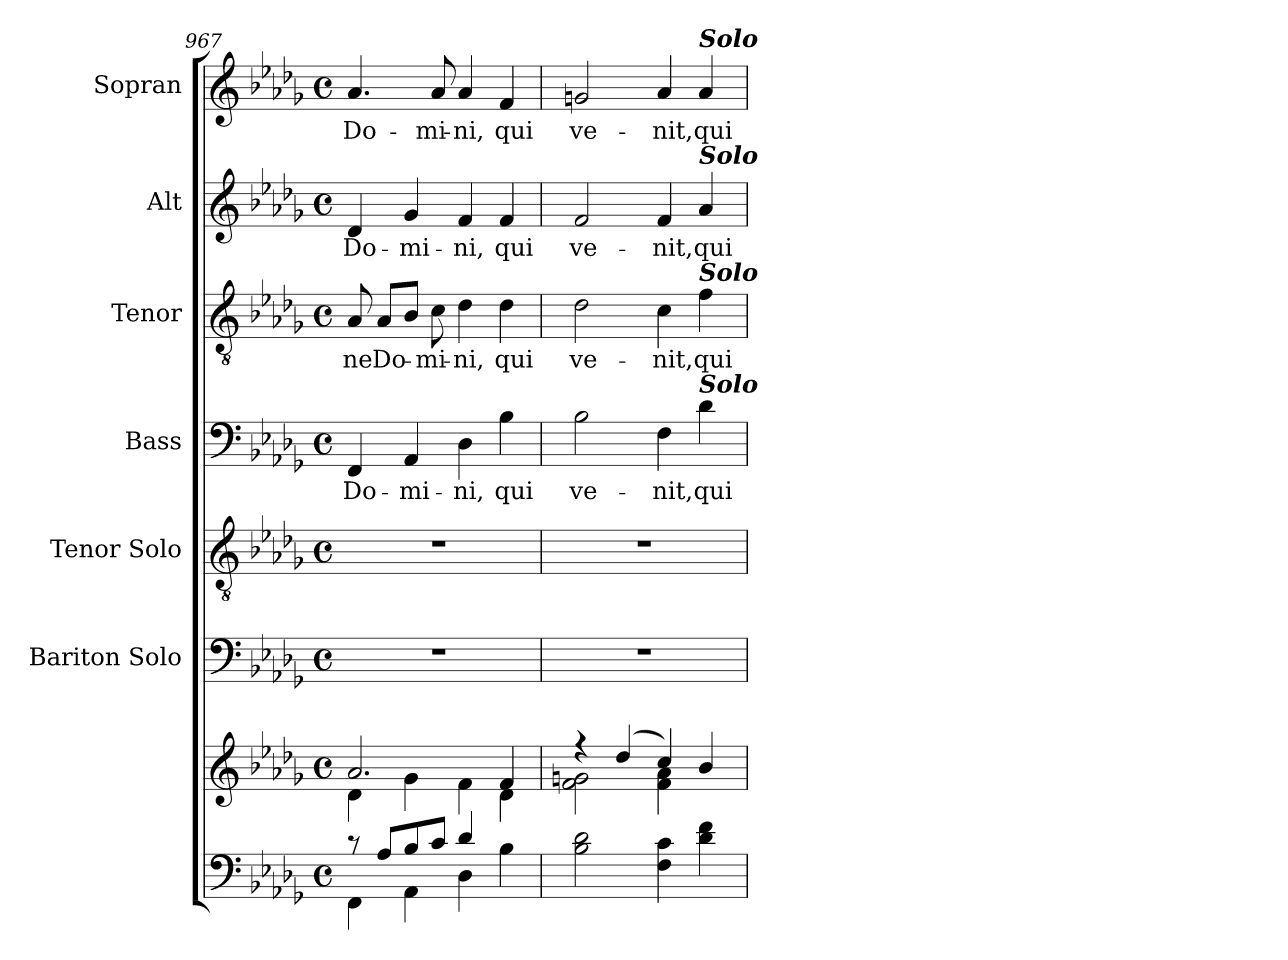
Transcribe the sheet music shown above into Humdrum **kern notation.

**kern	**kern	**kern	**kern	**kern	**text	**kern	**text	**kern	**text	**kern	**text
*part7	*part7	*part6	*part5	*part4	*part4	*part3	*part3	*part2	*part2	*part1	*part1
*staff8	*staff7	*staff6	*staff5	*staff4	*staff4	*staff3	*staff3	*staff2	*staff2	*staff1	*staff1
*	*	*I"Bariton Solo	*I"Tenor Solo	*I"Bass	*	*I"Tenor	*	*I"Alt	*	*I"Sopran	*
*	*	*	*	*I'B.	*	*I'T.	*	*I'A.	*	*I'S.	*
*clefF4	*clefG2	*clefF4	*clefGv2	*clefF4	*	*clefGv2	*	*clefG2	*	*clefG2	*
*k[b-e-a-d-g-]	*k[b-e-a-d-g-]	*k[b-e-a-d-g-]	*k[b-e-a-d-g-]	*k[b-e-a-d-g-]	*	*k[b-e-a-d-g-]	*	*k[b-e-a-d-g-]	*	*k[b-e-a-d-g-]	*
*D-:	*D-:	*D-:	*D-:	*D-:	*	*D-:	*	*D-:	*	*D-:	*
*M4/4	*M4/4	*M4/4	*M4/4	*M4/4	*	*M4/4	*	*M4/4	*	*M4/4	*
*met(c)	*met(c)	*met(c)	*met(c)	*met(c)	*	*met(c)	*	*met(c)	*	*met(c)	*
=967	=967	=967	=967	=967	=967	=967	=967	=967	=967	=967	=967
*^	*^	*	*	*	*	*	*	*	*	*	*
!	!	!	!	!	!	!	!LO:LY:b	!	!LO:LY:b	!	!LO:LY:b	!	!LO:LY:b
8rB	4FF\	2.a-/	4d-\	1r	1r	4FF/	Do-	8A-/	-ne	4d-/	Do-	4.a-/	Do-
!	!	!	!	!	!	!	!	!	!LO:LY:b	!	!	!	!
8A-/L	.	.	.	.	.	.	.	8A-/L	Do-	.	.	.	.
!	!	!	!	!	!	!	!LO:LY:b	!	!	!	!LO:LY:b	!	!
8B-/	4AA-\	.	4g-\	.	.	4AA-/	-mi-	8B-/J	.	4g-/	-mi-	.	.
!	!	!	!	!	!	!	!	!	!LO:LY:b	!	!	!	!LO:LY:b
8c/J	.	.	.	.	.	.	.	8c\	-mi-	.	.	8a-/	-mi-
!	!	!	!	!	!	!	!LO:LY:b	!	!LO:LY:b	!	!LO:LY:b	!	!LO:LY:b
4d-/	4D-\	.	4f\	.	.	4D-\	-ni,	4d-\	-ni,	4f/	-ni,	4a-/	-ni,
!	!	!	!	!	!	!	!LO:LY:b	!	!LO:LY:b	!	!LO:LY:b	!	!LO:LY:b
4ryy	4B-\	4f/	4d-\	.	.	4B-\	qui	4d-\	qui	4f/	qui	4f/	qui
=968	=968	=968	=968	=968	=968	=968	=968	=968	=968	=968	=968	=968	=968
!	!	!	!	!	!	!	!LO:LY:b	!	!LO:LY:b	!	!LO:LY:b	!	!LO:LY:b
*v	*v	*	*	*	*	*	*	*	*	*	*	*	*
2B-\ 2d-\	4ree	2f\ 2gn\	1r	1r	2B-\	ve-	2d-\	ve-	2f/	ve-	2gn/	ve-
.	(4dd-/	.	.	.	.	.	.	.	.	.	.	.
!	!	!	!	!	!	!LO:LY:b	!	!LO:LY:b	!	!LO:LY:b	!	!LO:LY:b
4F\ 4c\	4cc/)	4f\ 4a-\	.	.	4F\	-nit,	4c\	-nit,	4f/	-nit,	4a-/	-nit,
!	!	!	!	!	!	!	!	!	!	!	!LO:TX:a:Bi:t=Solo	!
!	!	!	!	!	!	!	!	!	!LO:TX:a:Bi:t=Solo	!	!	!
!	!	!	!	!	!	!	!LO:TX:a:Bi:t=Solo	!	!	!	!	!
!	!	!	!	!	!LO:TX:a:Bi:t=Solo	!	!	!	!	!	!	!
!	!	!	!	!	!	!LO:LY:b	!	!LO:LY:b	!	!LO:LY:b	!	!LO:LY:b
4d-\ 4f\	4b-/	4ryy	.	.	4d-\	qui	4f\	qui	4a-/	qui	4a-/	qui
*	*v	*v	*	*	*	*	*	*	*	*	*	*
=	=	=	=	=	=	=	=	=	=	=	=
*-	*-	*-	*-	*-	*-	*-	*-	*-	*-	*-	*-
